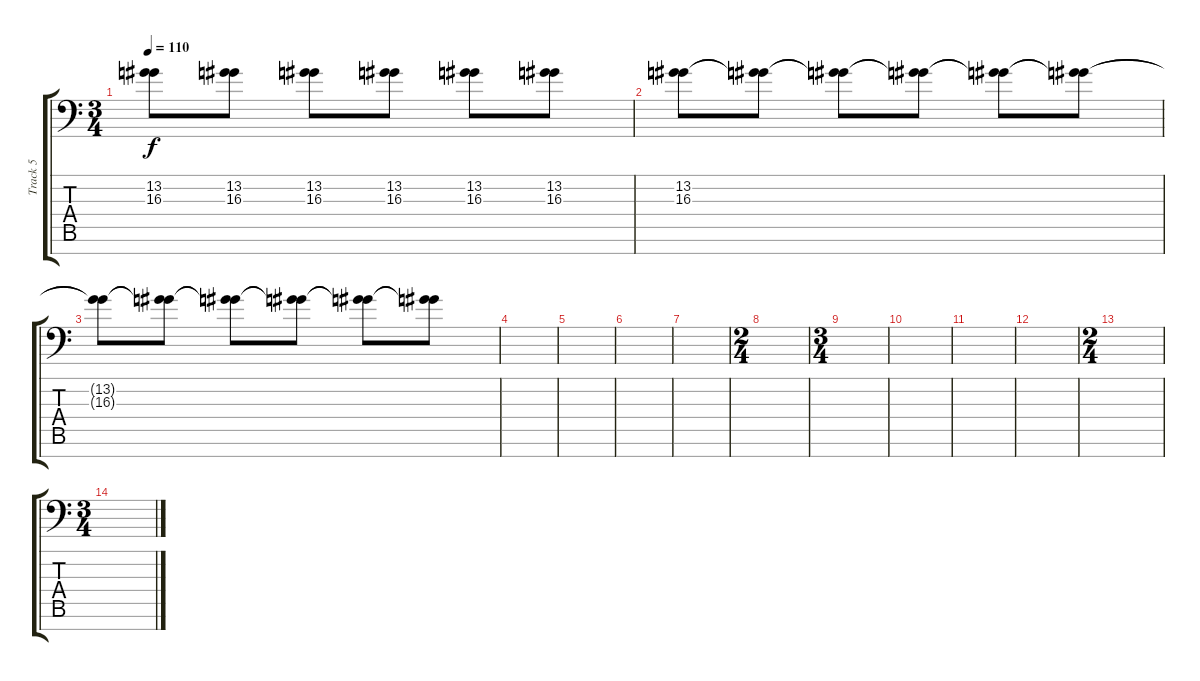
\track ("Track 5" "Track 5") {instrument pad1newage}
\staff {score tabs}
\tuning (C4 G3 Eb3 Bb2 F2 C2 F1) {hide}
\ts (3 4)
\tempo 110
\clef f4
\ks c
(13.2 16.3).8{dy f} (13.2 16.3).8 (13.2 16.3).8 (13.2 16.3).8 (13.2 16.3).8 (13.2 16.3).8 |
(13.2 16.3).8 (13.2{t} 16.3{t}).8{volume 5} (13.2{t} 16.3{t}).8{volume 13} (13.2{t} 16.3{t}).8{volume 6} (13.2{t} 16.3{t}).8{volume 13} (13.2{t} 16.3{t}).8{volume 6} |
(13.2{t} 16.3{t}).8{volume 13} (13.2{t} 16.3{t}).8{volume 6} (13.2{t} 16.3{t}).8{volume 13} (13.2{t} 16.3{t}).8{volume 5} (13.2{t} 16.3{t}).8{volume 13} (13.2{t} 16.3{t}).8{volume 5} |
|
|
|
|
\ts (2 4)
|
\ts (3 4)
|
|
|
|
\ts (2 4)
|
\ts (3 4)
